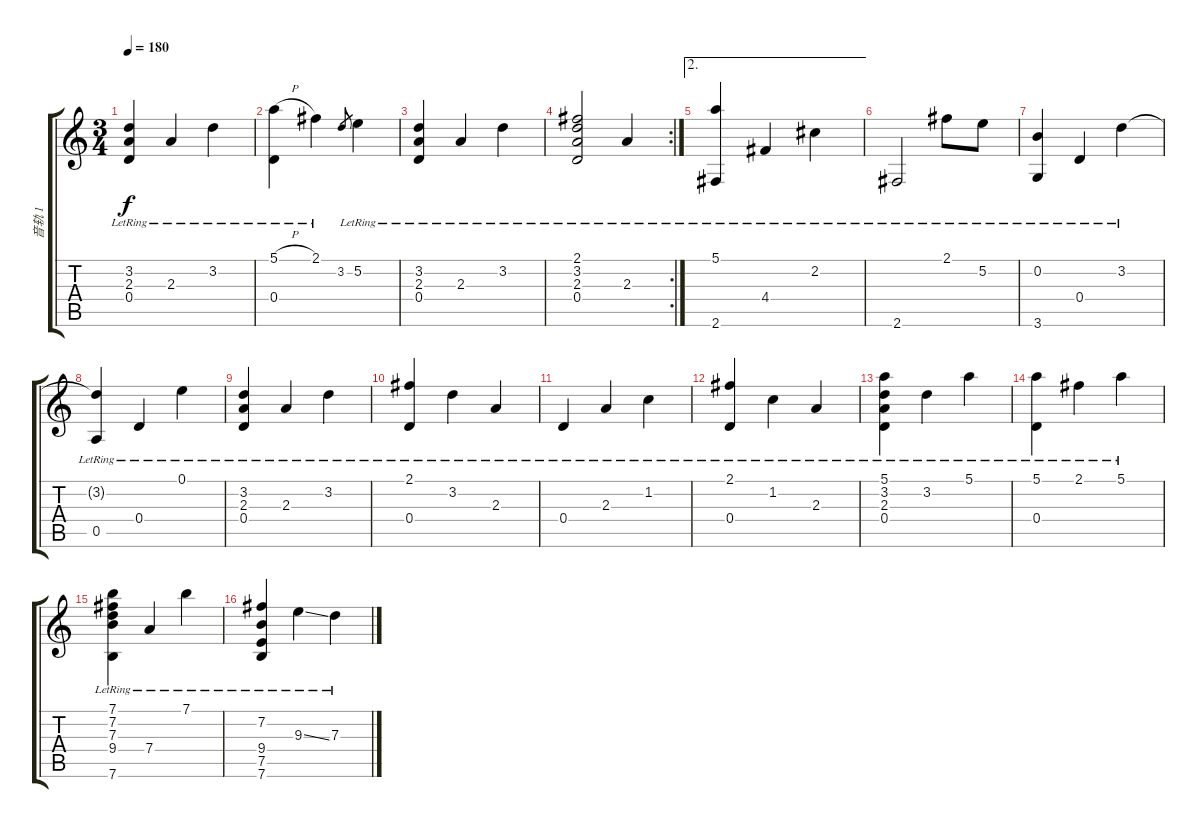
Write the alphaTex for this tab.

\track ("音轨 1" "音轨 1") {instrument acousticguitarsteel}
\staff {score tabs}
\tuning (E4 B3 G3 D3 A2 E2) {hide}
\ts (3 4)
\tempo 180
\clef g2
\ks c
(3.2{lr} 2.3{lr} 0.4{lr}).4{dy f} 2.3{lr}.4 3.2{lr}.4 |
(5.1{h lr} 0.4{lr}).4 2.1{lr}.4 3.2.8{gr} 5.2{lr}.4 |
(3.2{lr} 2.3{lr} 0.4{lr}).4 2.3{lr}.4 3.2{lr}.4 |
\rc 2
(2.1{lr} 3.2{lr} 2.3{lr} 0.4{lr}).2 2.3{lr}.4 |
\ae 2
(5.1{lr} 2.6{lr}).4 4.4{lr}.4 2.2{lr}.4 |
2.6{lr}.2 2.1{lr}.8 5.2{lr}.8 |
(0.2{lr} 3.6{lr}).4 0.4{lr}.4 3.2{lr}.4 |
(3.2{t} 0.5{lr}).4 0.4{lr}.4 0.1{lr}.4 |
(3.2{lr} 2.3{lr} 0.4{lr}).4 2.3{lr}.4 3.2{lr}.4 |
(2.1{lr} 0.4{lr}).4 3.2{lr}.4 2.3{lr}.4 |
0.4{lr}.4 2.3{lr}.4 1.2{lr}.4 |
(2.1{lr} 0.4{lr}).4 1.2{lr}.4 2.3{lr}.4 |
(5.1{lr} 3.2{lr} 2.3{lr} 0.4{lr}).4 3.2{lr}.4 5.1{lr}.4 |
(5.1{lr} 0.4{lr}).4 2.1{lr}.4 5.1{lr}.4 |
(7.1{lr} 7.2{lr} 7.3{lr} 9.4{lr} 7.6{lr}).4 7.4{lr}.4 7.1{lr}.4 |
(7.2{lr} 9.4{lr} 7.5{lr} 7.6{lr}).4 9.3{ss lr}.4 7.3{lr}.4
